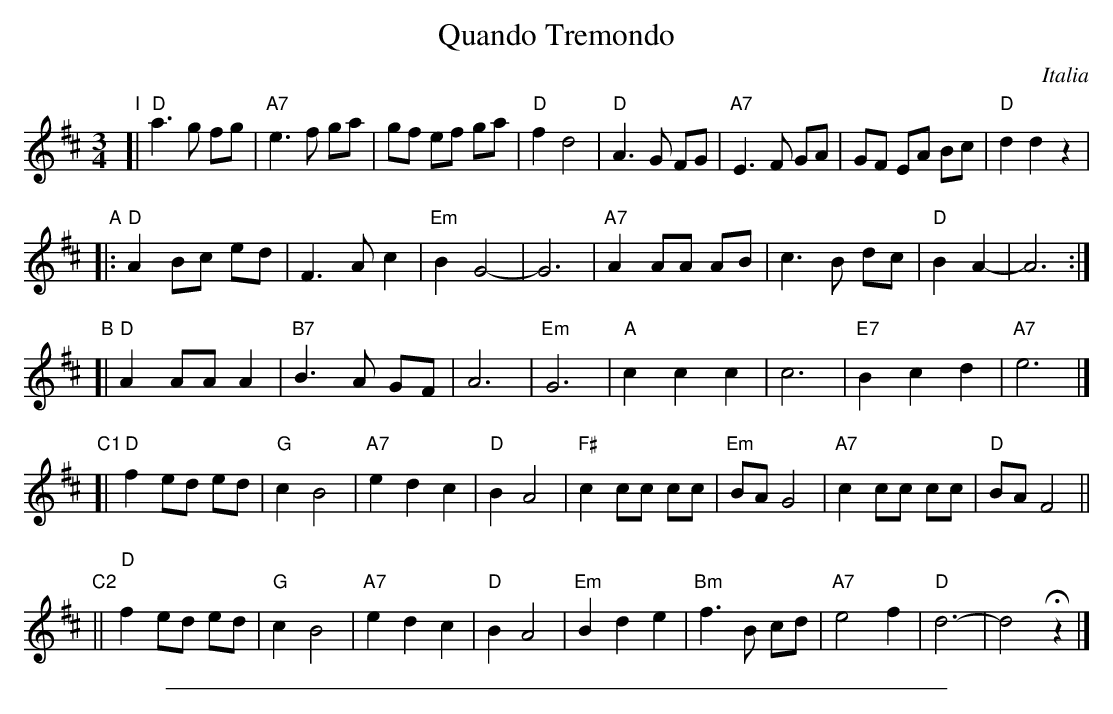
X:1
T: Quando Tremondo
O: Italia
M: 3/4
L: 1/8
K: D
"I"[|\
"D"a3 g fg | "A7"e3 f ga | gf ef ga | "D"f2 d4 |\
"D"A3 G FG | "A7"E3 F GA | GF EA Bc | "D"d2 d2 z2 |
"A"|:\
"D"A2 Bc ed | F3 A c2 | "Em"B2 G4- | G6 |\
"A7"A2 AA AB | c3 B dc |"D"B2 A2- | A6 :|
"B"[|\
"D"A2 AA A2 | "B7"B3 A GF | A6 | "Em"G6 |\
"A"c2 c2 c2 | c6 | "E7"B2 c2 d2 | "A7"e6 |]
"C1"[|\
"D"f2 ed ed | "G"c2 B4 | "A7"e2 d2 c2 | "D"B2 A4 |\
"F#"c2 cc cc | "Em"BA G4 | "A7"c2 cc cc | "D"BA F4 ||
"C2"||\
"D"f2 ed ed | "G"c2 B4 | "A7"e2 d2 c2 | "D"B2 A4 |\
"Em"B2 d2 e2 | "Bm"f3 B cd | "A7"e4 f2 | "D"d6- | d4 Hz2 |]
